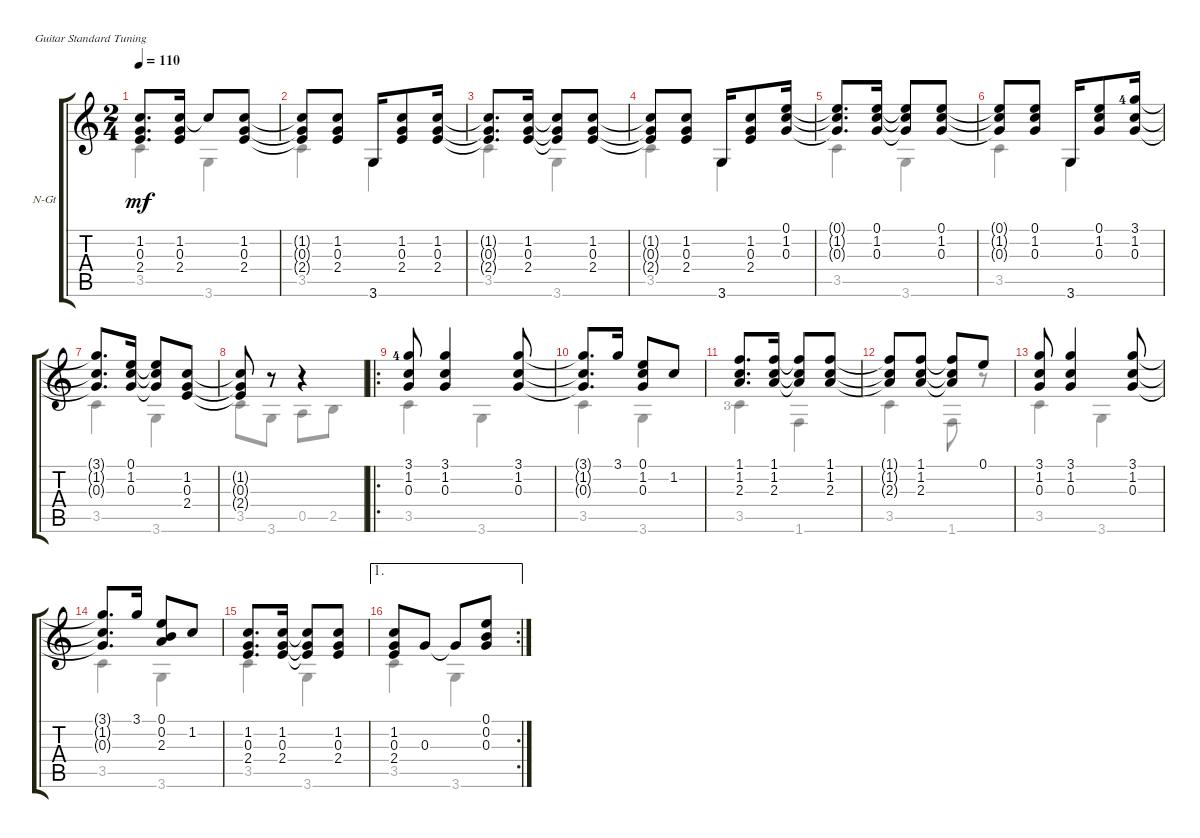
\defaultSystemsLayout 4
\bracketExtendMode groupsimilarinstruments
\firstSystemTrackNameOrientation horizontal
\otherSystemsTrackNameOrientation horizontal
\track ("Nylon Guitar" "N-Gt") {instrument acousticguitarnylon}
\staff {score tabs}
\tuning (E4 B3 G3 D3 A2 E2)
\voice
\ts (2 4)
\tempo 110
\clef g2
\ks c
(1.2 0.3 2.4).8{d dy mf instrument acousticguitarnylon} (1.2 2.4 0.3).16 1.2{t}.8 (1.2 0.3 2.4).8 |
(2.4{t} 0.3{t} 1.2{t}).8 (1.2 0.3 2.4).8 3.6.16 (1.2 0.3 2.4).8 (2.4 0.3 1.2).16 |
(1.2{t} 0.3{t} 2.4{t}).8{d} (2.4 0.3 1.2).16 (1.2{t} 0.3{t} 2.4{t}).8 (2.4 0.3 1.2).8 |
(1.2{t} 0.3{t} 2.4{t}).8 (2.4 0.3 1.2).8 3.6.16 (1.2 0.3 2.4).8 (0.1 1.2 0.3).16 |
(0.3{t} 1.2{t} 0.1{t}).8{d} (0.1 1.2 0.3).16 (0.3{t} 1.2{t} 0.1{t}).8 (0.1 1.2 0.3).8 |
(0.3{t} 1.2{t} 0.1{t}).8 (0.1 1.2 0.3).8 3.6.16 (0.1 1.2 0.3).8 (0.3 1.2 3.1{lf 5}).16 |
(3.1{t} 1.2{t} 0.3{t}).8{d} (0.1 1.2 0.3).16 (0.3{t} 1.2{t} 0.1{t}).8 (1.2 0.3 2.4).8 |
(2.4{t} 0.3{t} 1.2{t}).8 r.8 r.4 |
\ro
(3.1{lf 5} 1.2 0.3).8 (0.3 1.2 3.1).4 (3.1 1.2 0.3).8 |
(0.3{t} 1.2{t} 3.1{t}).8{d} 3.1.16 (0.1 1.2 0.3).8 1.2.8 |
(1.1 1.2 2.3).8{d} (1.1 1.2 2.3).16 (2.3{t} 1.2{t} 1.1{t}).8 (1.1 1.2 2.3).8 |
(2.3{t} 1.2{t} 1.1{t}).8 (1.1 1.2 2.3).8 (2.3{t} 1.2{t} 1.1{t}).8 0.1.8 |
(3.1 1.2 0.3).8 (0.3 1.2 3.1).4 (3.1 1.2 0.3).8 |
(0.3{t} 1.2{t} 3.1{t}).8{d} 3.1.16 (0.1 0.2 2.3).8 1.2.8 |
(1.2 0.3 2.4).8{d} (2.4 0.3 1.2).16 (1.2{t} 0.3{t} 2.4{t}).8 (2.4 0.3 1.2).8 |
\ae 1
\rc 2
(1.2 0.3 2.4).8 0.3.8 0.3{t}.8 (0.1 0.2 0.3).8
\voice
\clef g2
\ottava regular
\simile none
\ks c
3.5.4{dy mf} 3.6.4 |
3.5.4 3.6.4 |
3.5.4 3.6.4 |
3.5.4 3.6.4 |
3.5.4 3.6.4 |
3.5.4 3.6.4 |
3.5.4 3.6.4 |
3.5.8 3.6.8 0.5.8 2.5.8 |
3.5.4 3.6.4 |
3.5.4 3.6.4 |
3.5{lf 4}.4 1.6.4 |
3.5.4 1.6.8 r.8 |
3.5.4 3.6.4 |
3.5.4 3.6.4 |
3.5.4 3.6.4 |
3.5.4 3.6.4
